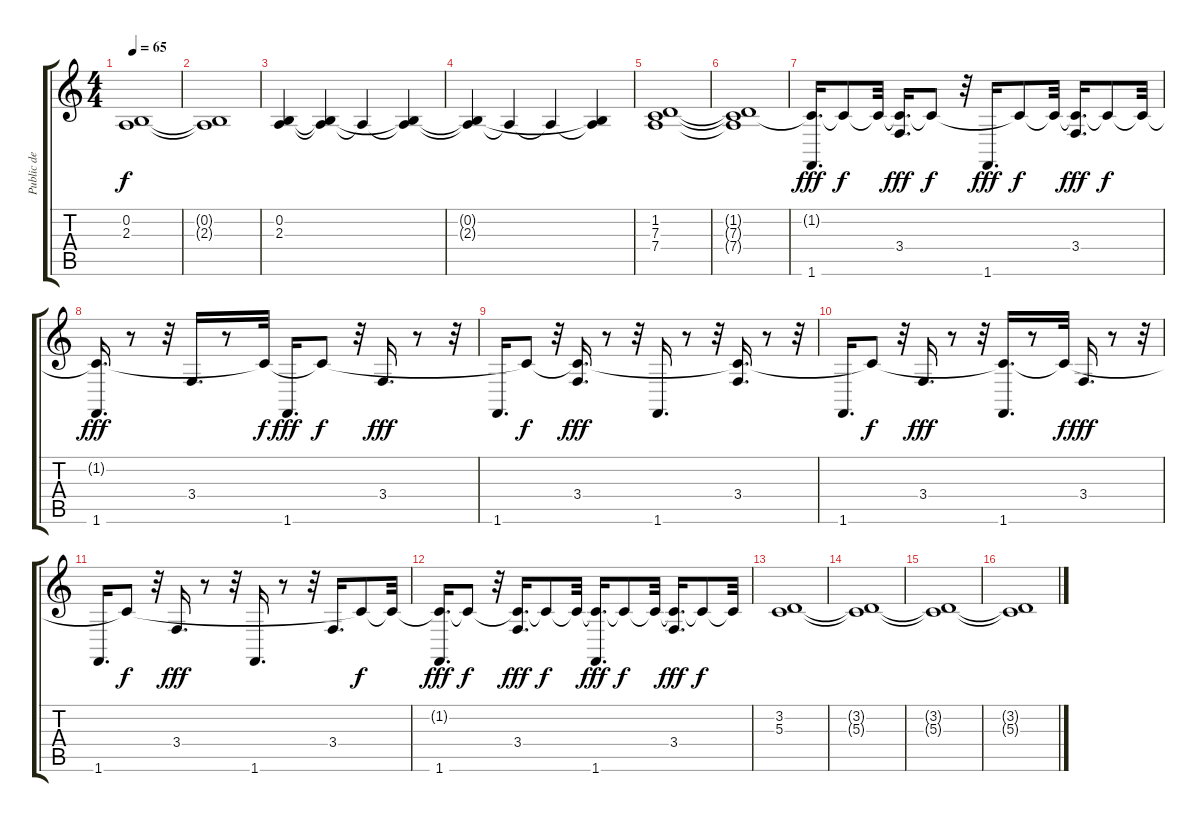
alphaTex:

\track ("Public de Nîmes" "Public de ") {instrument applause}
\staff {score tabs}
\tuning (E4 B3 G3 D3 A2 E2) {hide}
\ts (4 4)
\tempo 65
\clef g2
\ks c
(0.2 2.3).1{dy f volume 11} |
(0.2{t} 2.3{t}).1 |
(0.2 2.3).4{volume 9} (0.2{t} 2.3{t}).4 2.3{t}.4 (0.2{t} 2.3{t}).4 |
(0.2{t} 2.3{t}).4{volume 8} 2.3{t}.4 2.3{t}.4 (0.2{t} 2.3{t}).4 |
(1.2 7.3 7.4).1{volume 13} |
(1.2{t} 7.3{t} 7.4{t}).1{volume 12} |
(1.2{t} 1.6).16{d dy fff volume 16 instrument applause} 1.2{t}.8{dy f} 1.2{t}.32 (1.2{t} 3.4).16{d dy fff} 1.2{t}.8{dy f} r.32 1.6.16{d dy fff} 1.2{t}.8{dy f} 1.2{t}.32 (1.2{t} 3.4).16{d dy fff} 1.2{t}.8{dy f} 1.2{t}.32 |
(1.2{t} 1.6).16{d dy fff volume 16 instrument applause} r.8 r.32 3.4.16{d} r.8 1.2{t}.32{dy f} 1.6.16{d dy fff} 1.2{t}.8{dy f} r.32 3.4.16{d dy fff} r.8 r.32 |
1.6.16{d volume 11 instrument applause} 1.2{t}.8{dy f} r.32 (1.2{t} 3.4).16{d dy fff} r.8 r.32 1.6.16{d} r.8 r.32 (1.2{t} 3.4).16{d} r.8 r.32 |
1.6.16{d volume 16 instrument applause} 1.2{t}.8{dy f} r.32 3.4.16{d dy fff} r.8 r.32 (1.2{t} 1.6).16{d} r.8 1.2{t}.32{dy f} 3.4.16{d dy fff} r.8 r.32 |
1.6.16{d volume 16 instrument applause} 1.2{t}.8{dy f} r.32 3.4.16{d dy fff} r.8 r.32 1.6.16{d} r.8 r.32 3.4.16{d} 1.2{t}.8{dy f} 1.2{t}.32 |
(1.2{t} 1.6).16{d dy fff volume 16 instrument applause} 1.2{t}.8{dy f} r.32 (1.2{t} 3.4).16{d dy fff} 1.2{t}.8{dy f} 1.2{t}.32 (1.2{t} 1.6).16{d dy fff} 1.2{t}.8{dy f} 1.2{t}.32 (1.2{t} 3.4).16{d dy fff} 1.2{t}.8{dy f} 1.2{t}.32 |
(3.2 5.3).1{volume 9} |
(3.2{t} 5.3{t}).1{volume 5} |
(3.2{t} 5.3{t}).1{volume 5} |
(3.2{t} 5.3{t}).1{volume 5}
